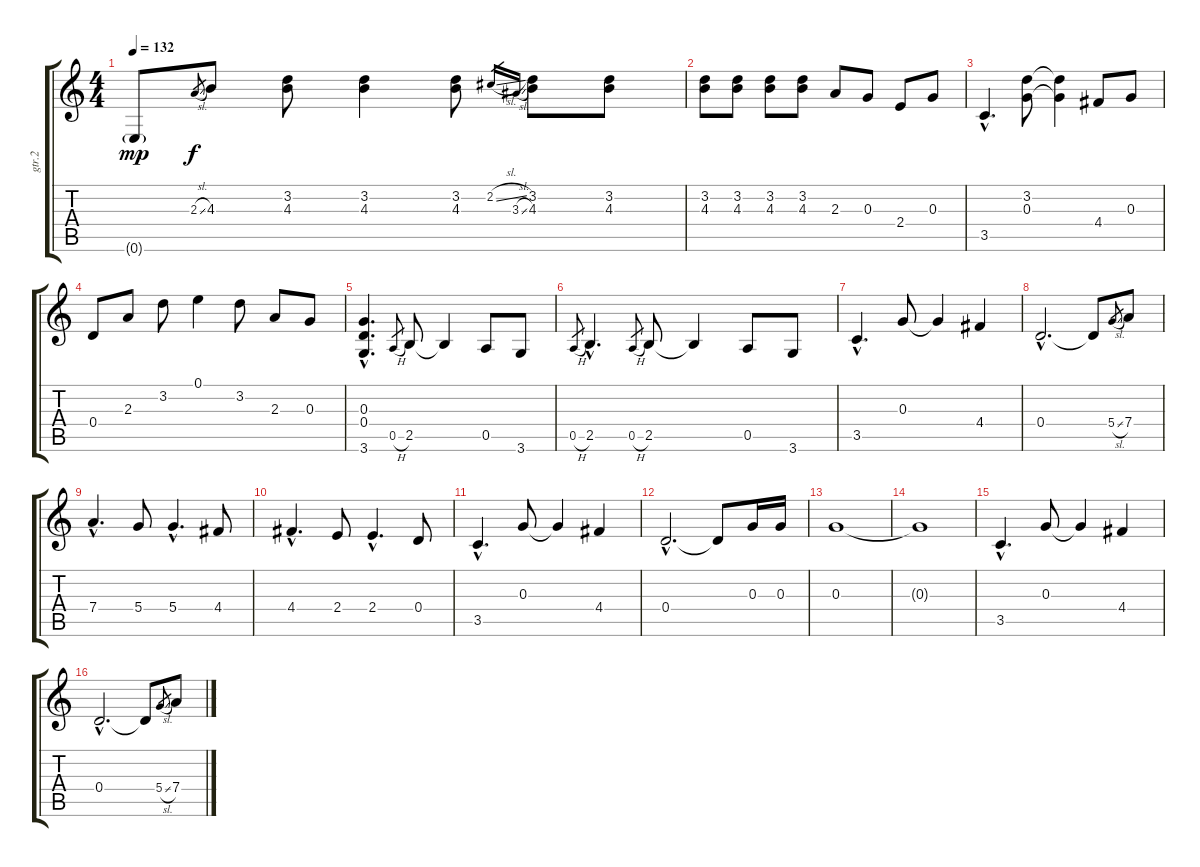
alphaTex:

\track ("gtr.2" "gtr.2") {instrument acousticguitarsteel}
\staff {score tabs}
\tuning (E4 B3 G3 D3 A2 E2) {hide}
\ts (4 4)
\tempo 132
\clef g2
\ks c
0.6{g}.8{dy mp} 2.3{sl}.8{gr dy f} 4.3.8 (3.2 4.3).8 (3.2 4.3).4 (3.2 4.3).8 2.2{sl}.16{gr} 3.3{sl}.16{gr} (3.2 4.3).8 (3.2 4.3).8 |
(3.2 4.3).8 (3.2 4.3).8 (3.2 4.3).8 (3.2 4.3).8 2.3.8 0.3.8 2.4.8 0.3.8 |
3.5{hac}.4{d} (3.2 0.3).8 (3.2{t} 0.3{t}).4 4.4.8 0.3.8 |
0.4.8 2.3.8 3.2.8 0.1.4 3.2.8 2.3.8 0.3.8 |
(0.3{hac} 0.4{hac} 3.6{hac}).4{d} 0.5{h}.8{gr} 2.5.8 2.5{t}.4 0.5.8 3.6.8 |
0.5{h}.8{gr} 2.5{hac}.4{d} 0.5{h}.8{gr} 2.5.8 2.5{t}.4 0.5.8 3.6.8 |
3.5{hac}.4{d} 0.3.8 0.3{t}.4 4.4.4 |
0.4{hac}.2{d} 0.4{t}.8 5.4{sl}.8{gr} 7.4.8 |
7.4{hac}.4{d} 5.4.8 5.4{hac}.4{d} 4.4.8 |
4.4{hac}.4{d} 2.4.8 2.4{hac}.4{d} 0.4.8 |
3.5{hac}.4{d} 0.3.8 0.3{t}.4 4.4.4 |
0.4{hac}.2{d} 0.4{t}.8 0.3.16 0.3.16 |
0.3.1 |
0.3{t}.1 |
3.5{hac}.4{d} 0.3.8 0.3{t}.4 4.4.4 |
0.4{hac}.2{d} 0.4{t}.8 5.4{sl}.8{gr} 7.4.8
